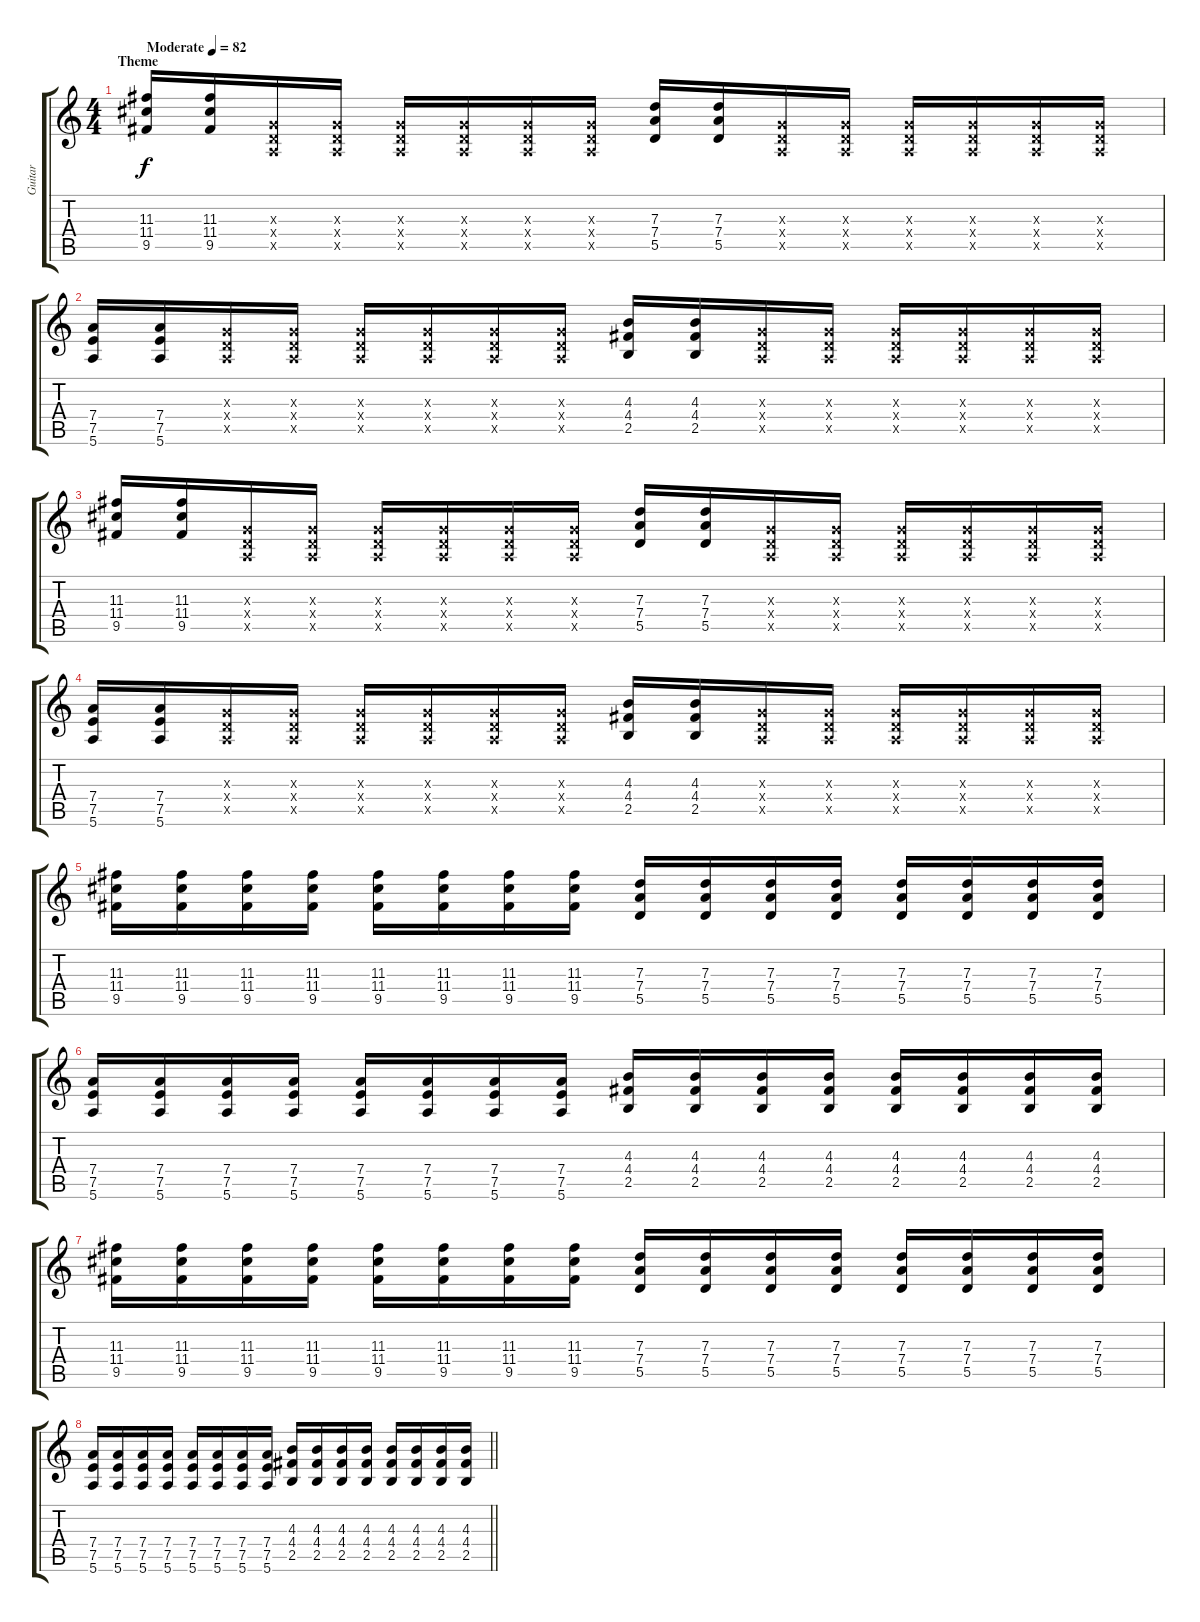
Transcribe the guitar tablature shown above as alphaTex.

\track ("Guitar" "Guitar") {instrument distortionguitar}
\staff {score tabs}
\tuning (E4 B3 G3 D3 A2 E2) {hide}
\ts (4 4)
\section ("" "Theme")
\tempo (82 "Moderate")
\clef g2
\ks c
(11.3 11.4 9.5).16{dy f instrument distortionguitar} (11.3 11.4 9.5).16 (0.3{x} 0.4{x} 0.5{x}).16 (0.3{x} 0.4{x} 0.5{x}).16 (0.3{x} 0.4{x} 0.5{x}).16 (0.3{x} 0.4{x} 0.5{x}).16 (0.3{x} 0.4{x} 0.5{x}).16 (0.3{x} 0.4{x} 0.5{x}).16 (7.3 7.4 5.5).16 (7.3 7.4 5.5).16 (0.3{x} 0.4{x} 0.5{x}).16 (0.3{x} 0.4{x} 0.5{x}).16 (0.3{x} 0.4{x} 0.5{x}).16 (0.3{x} 0.4{x} 0.5{x}).16 (0.3{x} 0.4{x} 0.5{x}).16 (0.3{x} 0.4{x} 0.5{x}).16 |
(7.4 7.5 5.6).16 (7.4 7.5 5.6).16 (0.3{x} 0.4{x} 0.5{x}).16 (0.3{x} 0.4{x} 0.5{x}).16 (0.3{x} 0.4{x} 0.5{x}).16 (0.3{x} 0.4{x} 0.5{x}).16 (0.3{x} 0.4{x} 0.5{x}).16 (0.3{x} 0.4{x} 0.5{x}).16 (4.3 4.4 2.5).16 (4.3 4.4 2.5).16 (0.3{x} 0.4{x} 0.5{x}).16 (0.3{x} 0.4{x} 0.5{x}).16 (0.3{x} 0.4{x} 0.5{x}).16 (0.3{x} 0.4{x} 0.5{x}).16 (0.3{x} 0.4{x} 0.5{x}).16 (0.3{x} 0.4{x} 0.5{x}).16 |
(11.3 11.4 9.5).16 (11.3 11.4 9.5).16 (0.3{x} 0.4{x} 0.5{x}).16 (0.3{x} 0.4{x} 0.5{x}).16 (0.3{x} 0.4{x} 0.5{x}).16 (0.3{x} 0.4{x} 0.5{x}).16 (0.3{x} 0.4{x} 0.5{x}).16 (0.3{x} 0.4{x} 0.5{x}).16 (7.3 7.4 5.5).16 (7.3 7.4 5.5).16 (0.3{x} 0.4{x} 0.5{x}).16 (0.3{x} 0.4{x} 0.5{x}).16 (0.3{x} 0.4{x} 0.5{x}).16 (0.3{x} 0.4{x} 0.5{x}).16 (0.3{x} 0.4{x} 0.5{x}).16 (0.3{x} 0.4{x} 0.5{x}).16 |
(7.4 7.5 5.6).16 (7.4 7.5 5.6).16 (0.3{x} 0.4{x} 0.5{x}).16 (0.3{x} 0.4{x} 0.5{x}).16 (0.3{x} 0.4{x} 0.5{x}).16 (0.3{x} 0.4{x} 0.5{x}).16 (0.3{x} 0.4{x} 0.5{x}).16 (0.3{x} 0.4{x} 0.5{x}).16 (4.3 4.4 2.5).16 (4.3 4.4 2.5).16 (0.3{x} 0.4{x} 0.5{x}).16 (0.3{x} 0.4{x} 0.5{x}).16 (0.3{x} 0.4{x} 0.5{x}).16 (0.3{x} 0.4{x} 0.5{x}).16 (0.3{x} 0.4{x} 0.5{x}).16 (0.3{x} 0.4{x} 0.5{x}).16 |
(11.3 11.4 9.5).16 (11.3 11.4 9.5).16 (11.3 11.4 9.5).16 (11.3 11.4 9.5).16 (11.3 11.4 9.5).16 (11.3 11.4 9.5).16 (11.3 11.4 9.5).16 (11.3 11.4 9.5).16 (7.3 7.4 5.5).16 (7.3 7.4 5.5).16 (7.3 7.4 5.5).16 (7.3 7.4 5.5).16 (7.3 7.4 5.5).16 (7.3 7.4 5.5).16 (7.3 7.4 5.5).16 (7.3 7.4 5.5).16 |
(7.4 7.5 5.6).16 (7.4 7.5 5.6).16 (7.4 7.5 5.6).16 (7.4 7.5 5.6).16 (7.4 7.5 5.6).16 (7.4 7.5 5.6).16 (7.4 7.5 5.6).16 (7.4 7.5 5.6).16 (4.3 4.4 2.5).16 (4.3 4.4 2.5).16 (4.3 4.4 2.5).16 (4.3 4.4 2.5).16 (4.3 4.4 2.5).16 (4.3 4.4 2.5).16 (4.3 4.4 2.5).16 (4.3 4.4 2.5).16 |
(11.3 11.4 9.5).16 (11.3 11.4 9.5).16 (11.3 11.4 9.5).16 (11.3 11.4 9.5).16 (11.3 11.4 9.5).16 (11.3 11.4 9.5).16 (11.3 11.4 9.5).16 (11.3 11.4 9.5).16 (7.3 7.4 5.5).16 (7.3 7.4 5.5).16 (7.3 7.4 5.5).16 (7.3 7.4 5.5).16 (7.3 7.4 5.5).16 (7.3 7.4 5.5).16 (7.3 7.4 5.5).16 (7.3 7.4 5.5).16 |
\barLineRight lightlight
(7.4 7.5 5.6).16 (7.4 7.5 5.6).16 (7.4 7.5 5.6).16 (7.4 7.5 5.6).16 (7.4 7.5 5.6).16 (7.4 7.5 5.6).16 (7.4 7.5 5.6).16 (7.4 7.5 5.6).16 (4.3 4.4 2.5).16 (4.3 4.4 2.5).16 (4.3 4.4 2.5).16 (4.3 4.4 2.5).16 (4.3 4.4 2.5).16 (4.3 4.4 2.5).16 (4.3 4.4 2.5).16 (4.3 4.4 2.5).16
